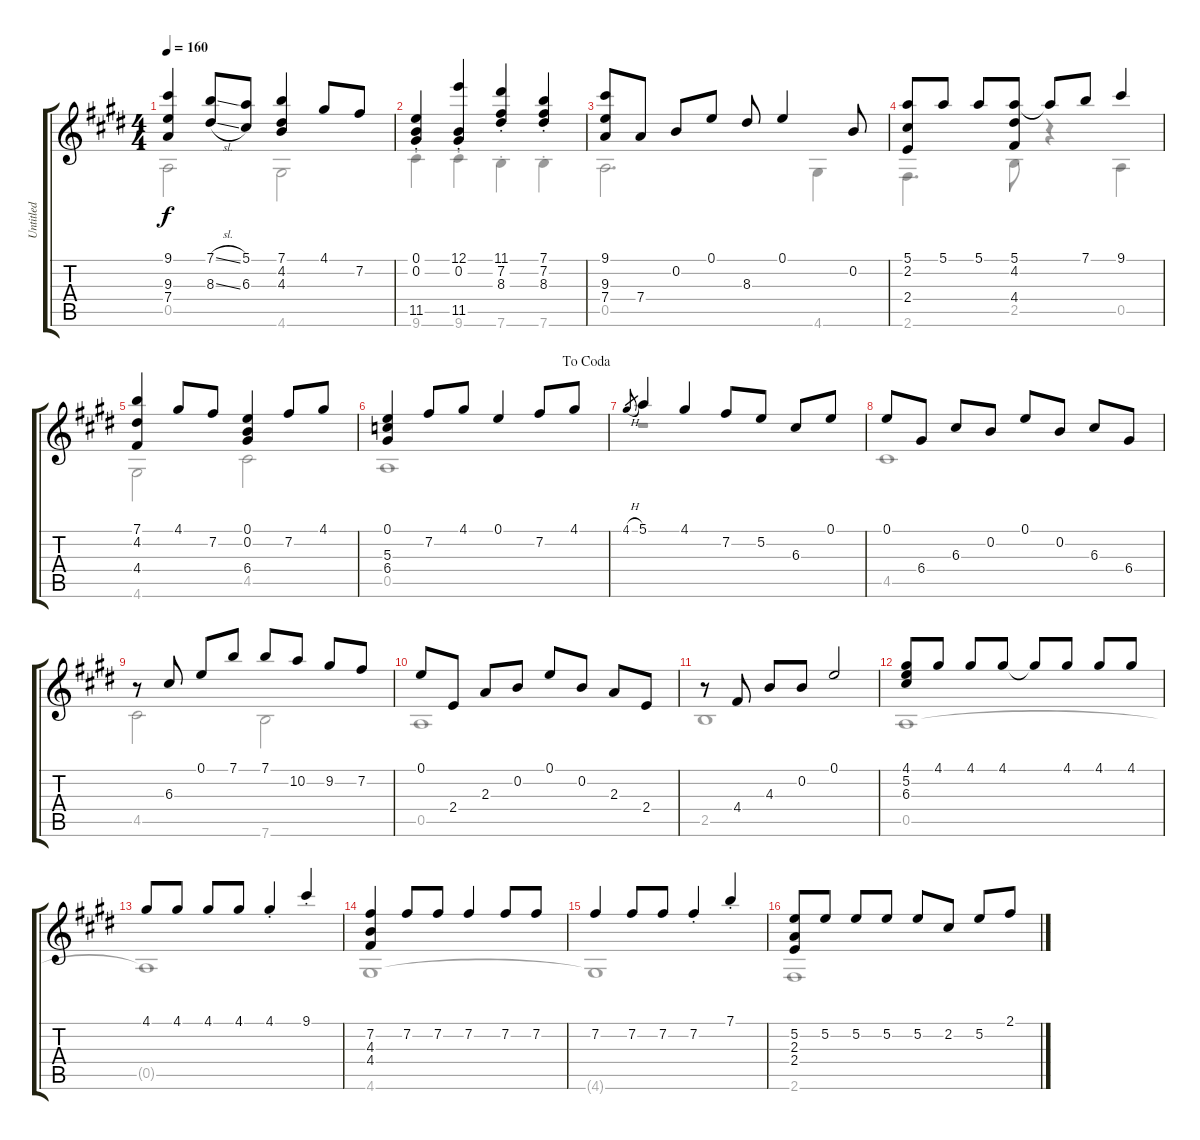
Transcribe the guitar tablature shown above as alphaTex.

\track ("Untitled" "Untitled") {instrument acousticguitarnylon}
\staff {score tabs}
\tuning (E4 B3 G3 D3 A2 E2) {hide}
\voice
\ts (4 4)
\tempo 160
\clef g2
\ks e
(9.1 9.3 7.4).4{dy f} (7.1{sl} 8.3{sl}).8 (5.1 6.3).8 (7.1 4.2 4.3).4 4.1.8 7.2.8 |
(0.1{st} 0.2{st} 11.5{st}).4 (12.1{st} 0.2{st} 11.5{st}).4 (11.1{st} 7.2{st} 8.3{st}).4 (7.1{st} 7.2{st} 8.3{st}).4 |
(9.1 9.3 7.4).8 7.4.8 0.2.8 0.1.8 8.3.8 0.1.4 0.2.8 |
(5.1 2.2 2.4).8 5.1.8 5.1.8 (5.1 4.2 4.4).8 5.1{t}.8 7.1.8 9.1.4 |
(7.1 4.2 4.4).4 4.1.8 7.2.8 (0.1 0.2 6.4).4 7.2.8 4.1.8 |
\jump dacoda
(0.1 5.3 6.4).4 7.2.8 4.1.8 0.1.4 7.2.8 4.1.8 |
4.1{h}.8{gr} 5.1.4 4.1.4 7.2.8 5.2.8 6.3.8 0.1.8 |
0.1.8 6.4.8 6.3.8 0.2.8 0.1.8 0.2.8 6.3.8 6.4.8 |
r.8 6.3.8 0.1.8 7.1.8 7.1.8 10.2.8 9.2.8 7.2.8 |
0.1.8 2.4.8 2.3.8 0.2.8 0.1.8 0.2.8 2.3.8 2.4.8 |
r.8 4.4.8 4.3.8 0.2.8 0.1.2 |
(4.1 5.2 6.3).8 4.1.8 4.1.8 4.1.8 4.1{t}.8 4.1.8 4.1.8 4.1.8 |
4.1.8 4.1.8 4.1.8 4.1.8 4.1{st}.4 9.1{st}.4 |
(7.2 4.3 4.4).4 7.2.8 7.2.8 7.2.4 7.2.8 7.2.8 |
7.2.4 7.2.8 7.2.8 7.2{st}.4 7.1{st}.4 |
(5.2 2.3 2.4).8 5.2.8 5.2.8 5.2.8 5.2.8 2.2.8 5.2.8 2.1.8
\voice
\clef g2
\ottava regular
\simile none
\ks e
0.5.2{dy f} 4.6.2 |
9.6{st}.4 9.6{st}.4 7.6{st}.4 7.6{st}.4 |
0.5.2{d} 4.6.4 |
2.6.4{d} 2.5.8 r.4 0.5.4 |
4.6.2 4.5.2 |
0.5.1 |
r.1 |
4.5.1 |
4.5.2 7.6.2 |
0.5.1 |
2.5.1 |
0.5.1 |
0.5{t}.1 |
4.6.1 |
4.6{t}.1 |
2.6.1
